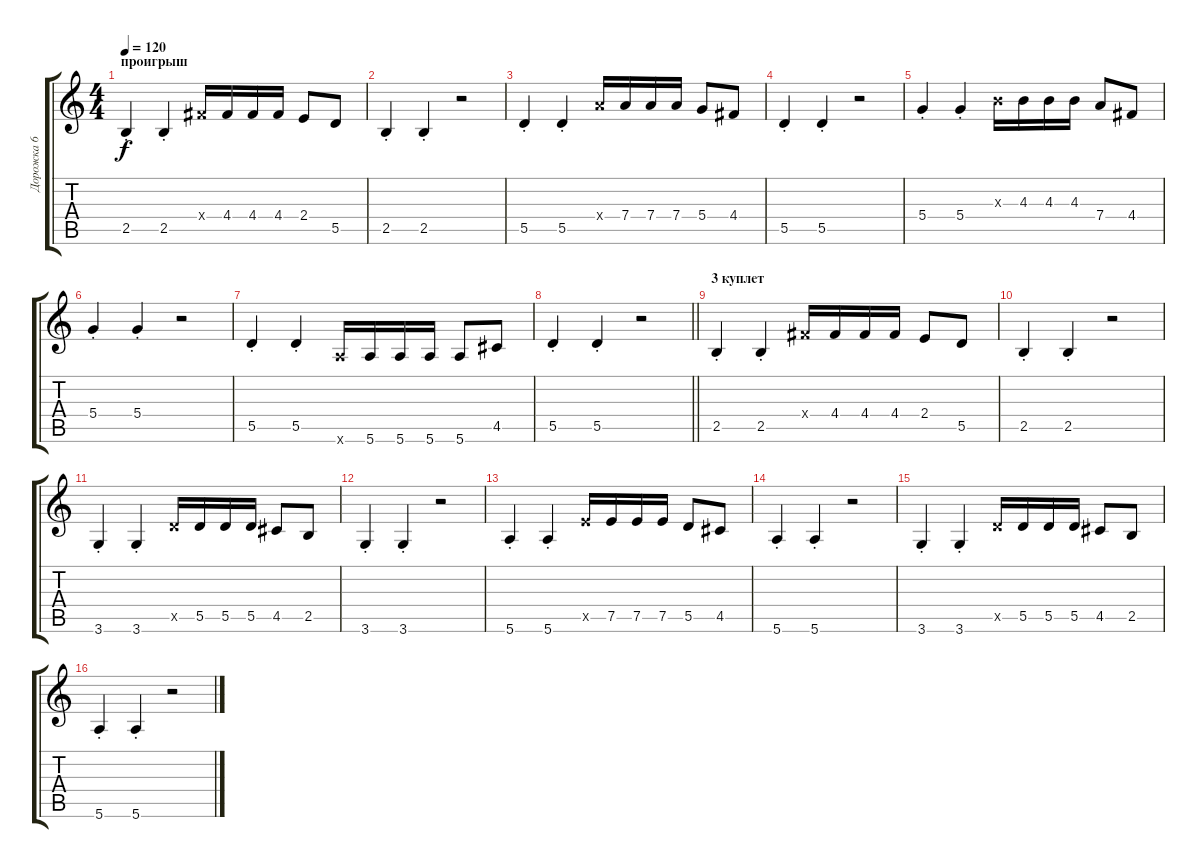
\track ("Дорожка 6" "Дорожка 6") {instrument acousticguitarsteel}
\staff {score tabs}
\tuning (E4 B3 G3 D3 A2 E2) {hide}
\ts (4 4)
\section ("" "проигрыш")
\tempo 120
\clef g2
\ks c
2.5{st}.4{dy f volume 16 instrument electricguitarjazz} 2.5{st}.4 4.4{x}.16 4.4.16 4.4.16 4.4.16 2.4.8 5.5.8 |
2.5{st}.4 2.5{st}.4 r.2 |
5.5{st}.4 5.5{st}.4 7.4{x}.16 7.4.16 7.4.16 7.4.16 5.4.8 4.4.8 |
5.5{st}.4 5.5{st}.4 r.2 |
5.4{st}.4 5.4{st}.4 4.3{x}.16 4.3.16 4.3.16 4.3.16 7.4.8 4.4.8 |
5.4{st}.4 5.4{st}.4 r.2 |
5.5{st}.4 5.5{st}.4 5.6{x}.16 5.6.16 5.6.16 5.6.16 5.6.8 4.5.8 |
\barLineRight lightlight
5.5{st}.4 5.5{st}.4 r.2 |
\section ("" "3 куплет")
2.5{st}.4 2.5{st}.4 4.4{x}.16 4.4.16 4.4.16 4.4.16 2.4.8 5.5.8 |
2.5{st}.4 2.5{st}.4 r.2 |
3.6{st}.4 3.6{st}.4 5.5{x}.16 5.5.16 5.5.16 5.5.16 4.5.8 2.5.8 |
3.6{st}.4 3.6{st}.4 r.2 |
5.6{st}.4 5.6{st}.4 7.5{x}.16 7.5.16 7.5.16 7.5.16 5.5.8 4.5.8 |
5.6{st}.4 5.6{st}.4 r.2 |
3.6{st}.4 3.6{st}.4 5.5{x}.16 5.5.16 5.5.16 5.5.16 4.5.8 2.5.8 |
5.6{st}.4 5.6{st}.4 r.2
